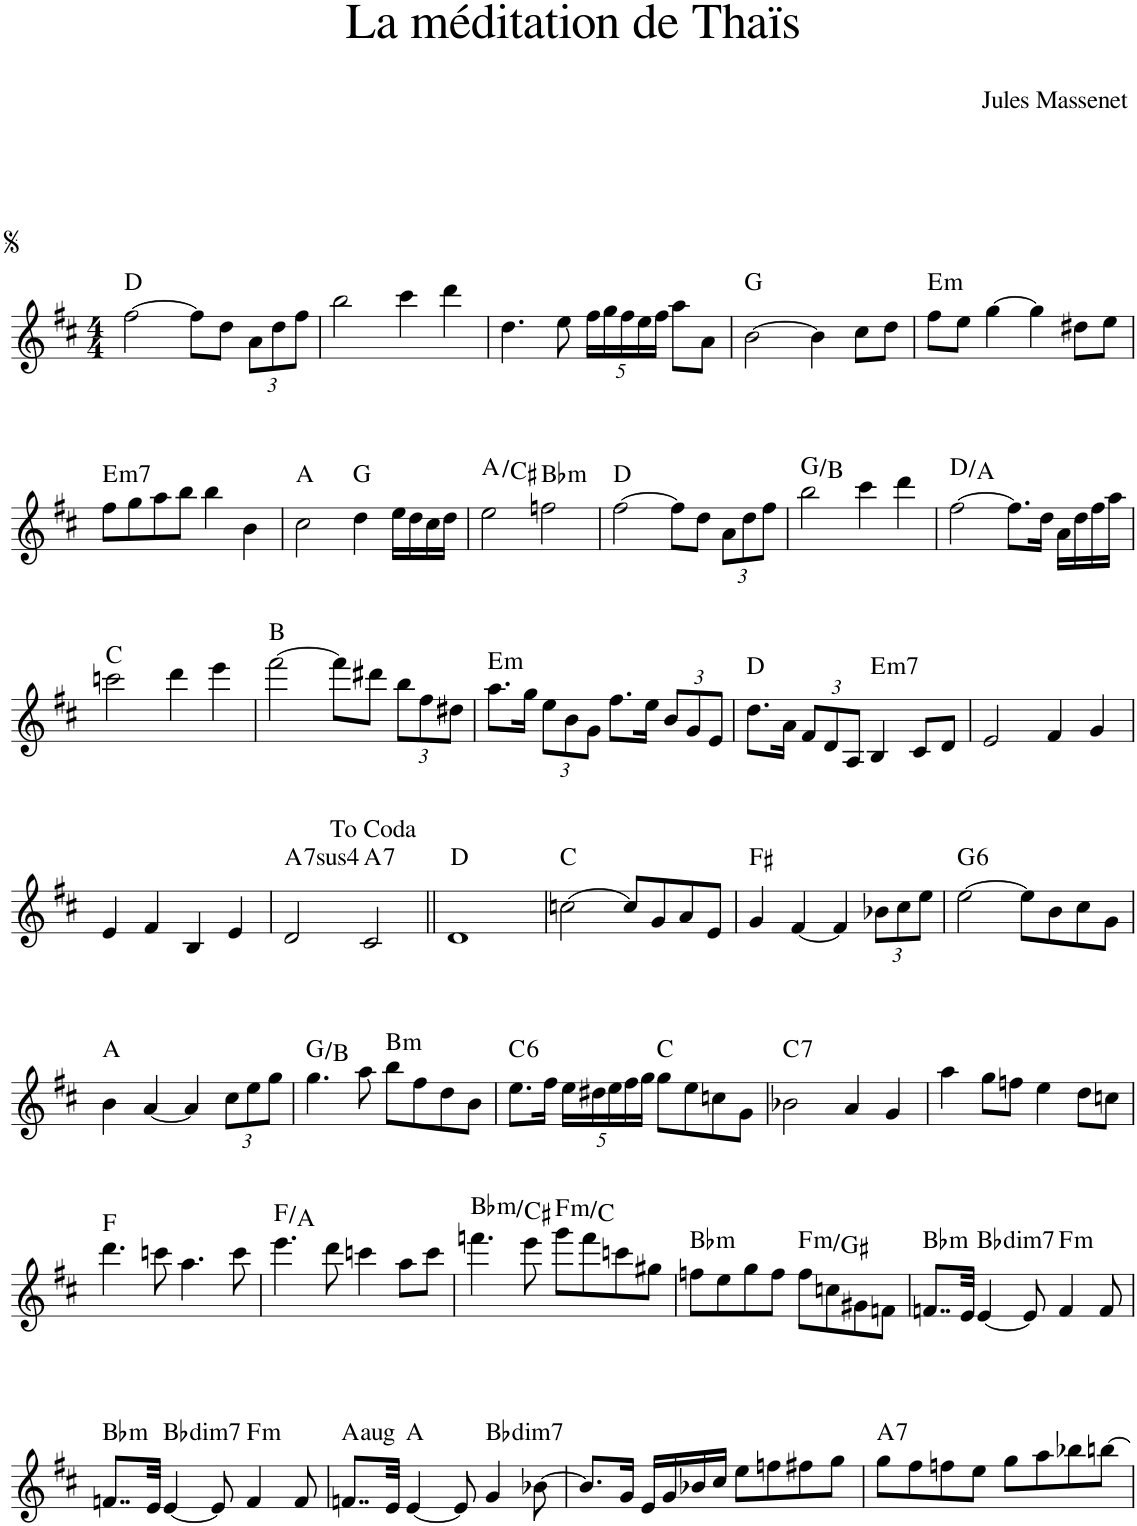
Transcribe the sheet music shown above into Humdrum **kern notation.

**kern	**harte
*part1	*part1
*staff1	*
*I"Piano	*
*I'Pno.	*
*clefG2	*
*k[f#c#]	*
*M4/4	*
=1	=1
[2ff#\	D:maj
8ff#\L]	.
8dd\J	.
*Xbrackettup	*
12a\L	.
12dd\	.
12ff#\J	.
=2	=2
2bb\	.
4ccc#\	.
4ddd\	.
=3	=3
4.dd\	.
8ee\	.
20ff#\LL	.
20gg\	.
20ff#\	.
20ee\	.
20ff#\JJ	.
8aa\L	.
8a\J	.
=4	=4
[2b\	G:maj
4b\]	.
8cc#\L	.
8dd\J	.
=5	=5
!	!LO:H:kt=m
8ff#\L	E:min
8ee\J	.
[4gg\	.
4gg\]	.
8dd#X\L	.
8ee\J	.
!!LO:LB:g=z
=6	=6
!	!LO:H:kt=m7
8ff#\L	E:min7
8gg\	.
8aa\	.
8bb\J	.
4bb\	.
4b\	.
=7	=7
2cc#\	A:maj
4dd\	G:maj
16ee\LL	.
16dd\	.
16cc#\	.
16dd\JJ	.
=8	=8
2ee\	A:maj/3
!	!LO:H:kt=m
2ffn\	Bb:min
=9	=9
[2ff#\	D:maj
8ff#\L]	.
8dd\J	.
12a\L	.
12dd\	.
12ff#\J	.
=10	=10
2bb\	G:maj/3
4ccc#\	.
4ddd\	.
=11	=11
[2ff#\	D:maj/5
8.ff#\L]	.
16dd\Jk	.
16a\LL	.
16dd\	.
16ff#\	.
16aa\JJ	.
!!LO:LB:g=z
=12	=12
2cccn\	C:maj
4ddd\	.
4eee\	.
=13	=13
[2fff#\	B:maj
8fff#\L]	.
8ddd#X\J	.
12bb\L	.
12ff#\	.
12dd#X\J	.
=14	=14
!	!LO:H:kt=m
8.aa\L	E:min
16gg\Jk	.
12ee\L	.
12b\	.
12g\J	.
8.ff#\L	.
16ee\Jk	.
12b/L	.
12g/	.
12e/J	.
=15	=15
8.dd\L	D:maj
16a\Jk	.
12f#/L	.
12d/	.
12A/J	.
!	!LO:H:kt=m7
4B/	E:min7
8c#/L	.
8d/J	.
=16	=16
2e/	.
4f#/	.
4g/	.
!!LO:LB:g=z
=17	=17
4e/	.
4f#/	.
4B/	.
4e/	.
=18	=18
!	!LO:H:kt=74
2d/	A:sus4(7)
!	!LO:H:kt=7
2c#/	A:7
=19||	=19||
1d	D:maj
=20	=20
[2ccn\	C:maj
8cc/L]	.
8g/	.
8a/	.
8e/J	.
=21	=21
4g/	F#:maj
[4f#/	.
4f#/]	.
12b-X\L	.
12cc#\	.
12ee\J	.
=22	=22
!	!LO:H:kt=6
[2ee\	G:maj6
8ee\L]	.
8b\	.
8cc#\	.
8g\J	.
!!LO:LB:g=z
=23	=23
4b\	A:maj
[4a/	.
4a/]	.
12cc#\L	.
12ee\	.
12gg\J	.
=24	=24
4.gg\	G:maj/3
8aa\	.
!	!LO:H:kt=m
8bb\L	B:min
8ff#\	.
8dd\	.
8b\J	.
=25	=25
!	!LO:H:kt=6
8.ee\L	C:maj6
16ff#\Jk	.
20ee\LL	.
20dd#X\	.
20ee\	.
20ff#\	.
20gg\JJ	.
8gg\L	C:maj
8ee\	.
8ccn\	.
8g\J	.
=26	=26
!	!LO:H:kt=7
2b-X\	C:7
4a/	.
4g/	.
=27	=27
4aa\	.
8gg\L	.
8ffn\J	.
4ee\	.
8dd\L	.
8ccn\J	.
!!LO:LB:g=z
=28	=28
4.ddd\	F:maj
8cccn\	.
4.aa\	.
8ccc\	.
=29	=29
4.eee\	F:maj/3
8ddd\	.
4cccn\	.
8aa\L	.
8ccc\J	.
=30	=30
!	!LO:H:kt=m
4.fffn\	Bb:min/#2
8eee\	.
!	!LO:H:kt=m
8ggg\L	F:min/5
8fff\	.
8cccn\	.
8gg#X\J	.
=31	=31
!	!LO:H:kt=m
8ffn\L	Bb:min
8ee\	.
8gg\	.
8ff\J	.
!	!LO:H:kt=m
8ff\L	F:min/#2
8ccn\	.
8g#X\	.
8fn\J	.
=32	=32
!	!LO:H:kt=m
8..fn/L	Bb:min
32e/Jkk	.
!	!LO:H:kt=dim7
[4e/	Bb:dim7
8e/]	.
!	!LO:H:kt=m
4f/	F:min
8f/	.
!!LO:LB:g=z
=33	=33
!	!LO:H:kt=m
8..fn/L	Bb:min
32e/Jkk	.
!	!LO:H:kt=dim7
[4e/	Bb:dim7
8e/]	.
!	!LO:H:kt=m
4f/	F:min
8f/	.
=34	=34
!	!LO:H:kt=aug
8..fn/L	A:aug
32e/Jkk	.
[4e/	A:maj
8e/]	.
!	!LO:H:kt=dim7
4g/	Bb:dim7
[8b-X\	.
=35	=35
8.b-/L]	.
16g/Jk	.
16e/LL	.
16g/	.
16b-X/	.
16cc#/JJ	.
8ee\L	.
8ffn\	.
8ff#X\	.
8gg\J	.
=36	=36
!	!LO:H:kt=7
8gg\L	A:7
8ff#\	.
8ffn\	.
8ee\J	.
8gg\L	.
8aa\	.
8bb-X\	.
[8bbn\J	.
=	=
*-	*-
